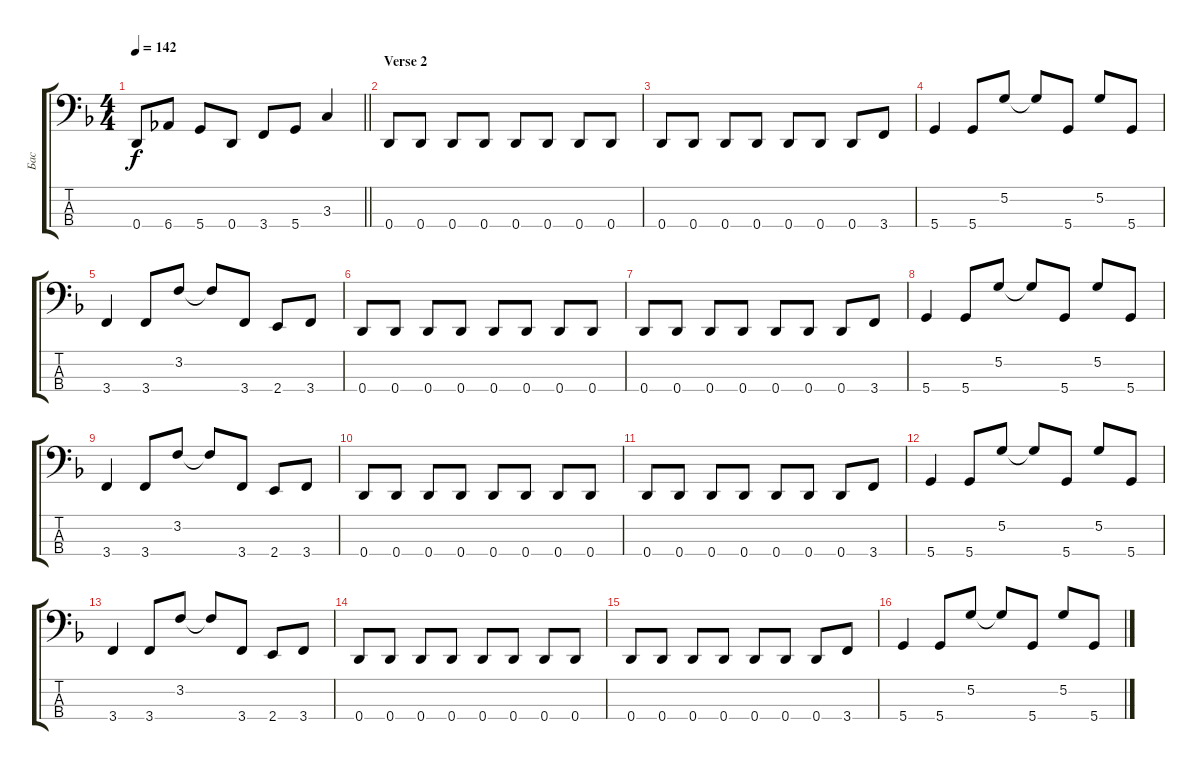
\track ("Бас" "Бас") {instrument electricbassfinger}
\staff {score tabs}
\tuning (G2 D2 A1 D1) {hide}
\ts (4 4)
\tempo 142
\clef f4
\barLineRight lightlight
\ks dminor
0.4.8{dy f} 6.4.8 5.4.8 0.4.8 3.4.8 5.4.8 3.3.4 |
\section ("" "Verse 2")
0.4.8 0.4.8 0.4.8 0.4.8 0.4.8 0.4.8 0.4.8 0.4.8 |
0.4.8 0.4.8 0.4.8 0.4.8 0.4.8 0.4.8 0.4.8 3.4.8 |
5.4.4 5.4.8 5.2.8 5.2{t}.8 5.4.8 5.2.8 5.4.8 |
3.4.4 3.4.8 3.2.8 3.2{t}.8 3.4.8 2.4.8 3.4.8 |
0.4.8 0.4.8 0.4.8 0.4.8 0.4.8 0.4.8 0.4.8 0.4.8 |
0.4.8 0.4.8 0.4.8 0.4.8 0.4.8 0.4.8 0.4.8 3.4.8 |
5.4.4 5.4.8 5.2.8 5.2{t}.8 5.4.8 5.2.8 5.4.8 |
3.4.4 3.4.8 3.2.8 3.2{t}.8 3.4.8 2.4.8 3.4.8 |
0.4.8 0.4.8 0.4.8 0.4.8 0.4.8 0.4.8 0.4.8 0.4.8 |
0.4.8 0.4.8 0.4.8 0.4.8 0.4.8 0.4.8 0.4.8 3.4.8 |
5.4.4 5.4.8 5.2.8 5.2{t}.8 5.4.8 5.2.8 5.4.8 |
3.4.4 3.4.8 3.2.8 3.2{t}.8 3.4.8 2.4.8 3.4.8 |
0.4.8 0.4.8 0.4.8 0.4.8 0.4.8 0.4.8 0.4.8 0.4.8 |
0.4.8 0.4.8 0.4.8 0.4.8 0.4.8 0.4.8 0.4.8 3.4.8 |
5.4.4 5.4.8 5.2.8 5.2{t}.8 5.4.8 5.2.8 5.4.8
